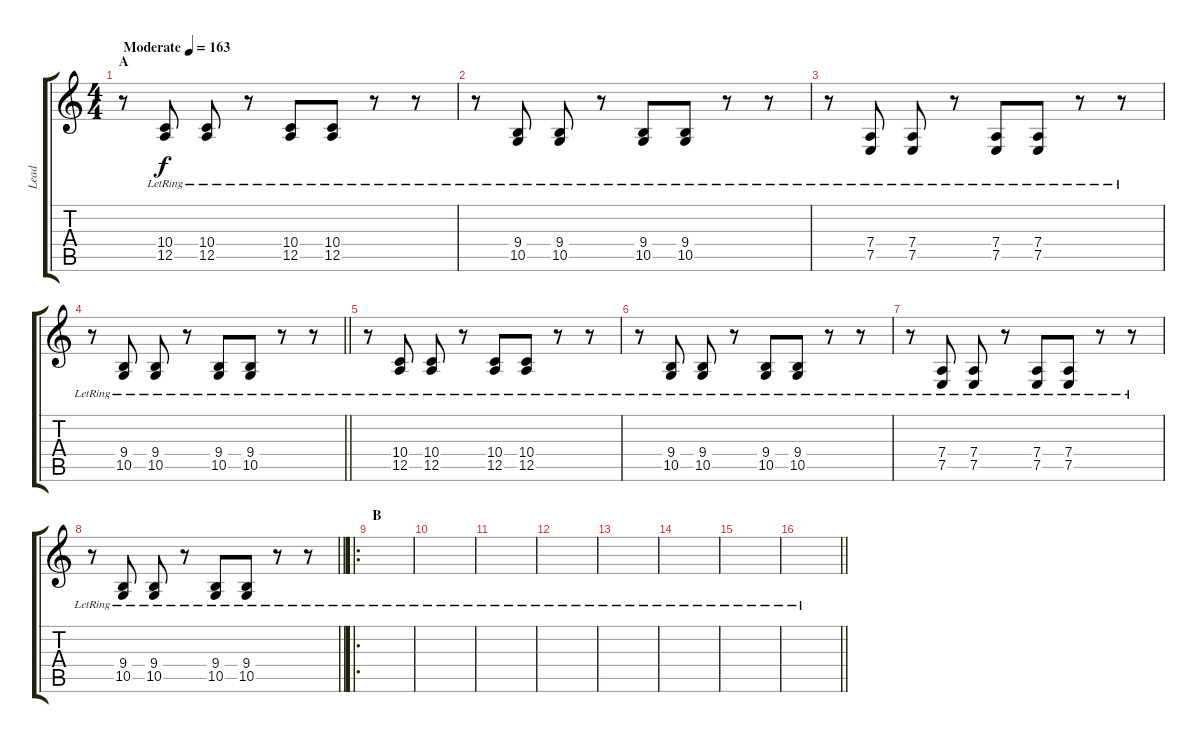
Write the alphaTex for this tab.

\track ("Lead" "Lead") {instrument synthbrass2}
\staff {score tabs}
\tuning (E4 B3 G3 D3 A2 E2) {hide}
\ts (4 4)
\section ("" "A")
\tempo (163 "Moderate")
\clef g2
\ks c
r.8{dy f instrument synthbrass2} (10.4{lr} 12.5{lr}).8 (10.4{lr} 12.5{lr}).8 r.8 (10.4{lr} 12.5{lr}).8 (10.4{lr} 12.5{lr}).8 r.8 r.8 |
r.8 (9.4{lr} 10.5{lr}).8 (9.4{lr} 10.5{lr}).8 r.8 (9.4{lr} 10.5{lr}).8 (9.4{lr} 10.5{lr}).8 r.8 r.8 |
r.8 (7.4{lr} 7.5{lr}).8 (7.4{lr} 7.5{lr}).8 r.8 (7.4{lr} 7.5{lr}).8 (7.4{lr} 7.5{lr}).8 r.8 r.8 |
\barLineRight lightlight
r.8 (9.4{lr} 10.5{lr}).8 (9.4{lr} 10.5{lr}).8 r.8 (9.4{lr} 10.5{lr}).8 (9.4{lr} 10.5{lr}).8 r.8 r.8 |
\section ("" " ")
r.8 (10.4{lr} 12.5{lr}).8 (10.4{lr} 12.5{lr}).8 r.8 (10.4{lr} 12.5{lr}).8 (10.4{lr} 12.5{lr}).8 r.8 r.8 |
r.8 (9.4{lr} 10.5{lr}).8 (9.4{lr} 10.5{lr}).8 r.8 (9.4{lr} 10.5{lr}).8 (9.4{lr} 10.5{lr}).8 r.8 r.8 |
r.8 (7.4{lr} 7.5{lr}).8 (7.4{lr} 7.5{lr}).8 r.8 (7.4{lr} 7.5{lr}).8 (7.4{lr} 7.5{lr}).8 r.8 r.8 |
\barLineRight lightlight
r.8 (9.4{lr} 10.5{lr}).8 (9.4{lr} 10.5{lr}).8 r.8 (9.4{lr} 10.5{lr}).8 (9.4{lr} 10.5{lr}).8 r.8 r.8 |
\ro
\section ("" "B")
|
|
|
|
|
|
|
\barLineRight lightlight
